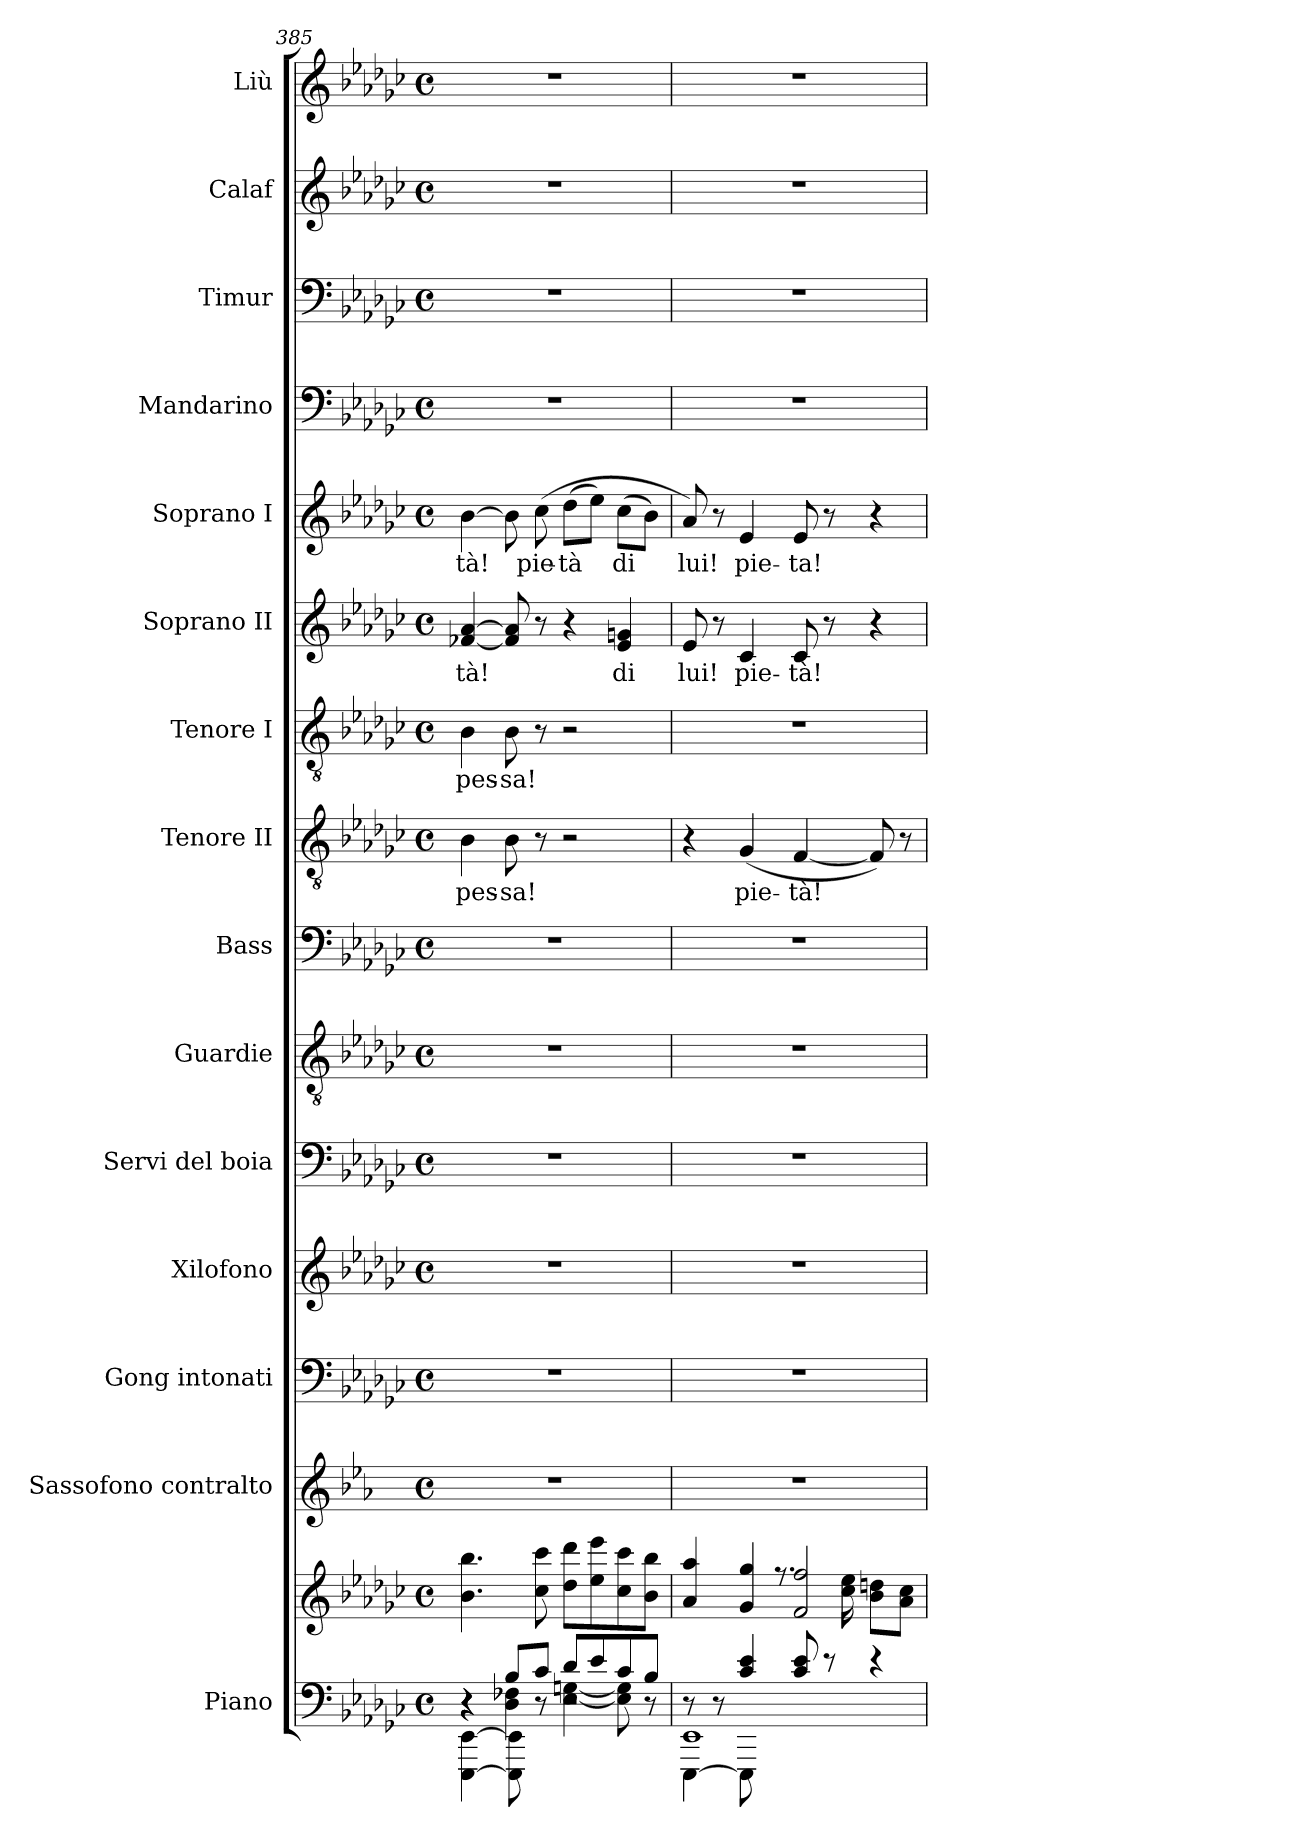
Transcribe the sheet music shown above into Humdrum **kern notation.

**kern	**kern	**kern	**kern	**kern	**kern	**kern	**kern	**kern	**text	**kern	**text	**kern	**text	**kern	**text	**kern	**kern	**kern	**kern
*part15	*part15	*part14	*part13	*part12	*part11	*part10	*part9	*part8	*part8	*part7	*part7	*part6	*part6	*part5	*part5	*part4	*part3	*part2	*part1
*staff16	*staff15	*staff14	*staff13	*staff12	*staff11	*staff10	*staff9	*staff8	*staff8	*staff7	*staff7	*staff6	*staff6	*staff5	*staff5	*staff4	*staff3	*staff2	*staff1
*I"Piano	*	*I"Sassofono contralto	*I"Gong intonati	*I"Xilofono	*I"Servi del boia	*I"Guardie	*I"Bass	*I"Tenore II	*	*I"Tenore I	*	*I"Soprano II	*	*I"Soprano I	*	*I"Mandarino	*I"Timur	*I"Calaf	*I"Liù
*I'Pno.	*	*	*I'Gong int.	*I'Xil.	*I'Ser.B.	*I'G.	*I'B.	*I'T. II	*	*I'T. I	*	*I'S. II	*	*I'S. I	*	*I'M.	*I'T.	*I'C.	*I'L.
*clefF4	*clefG2	*clefG2	*clefF4	*clefG2	*clefF4	*clefGv2	*clefF4	*clefGv2	*	*clefGv2	*	*clefG2	*	*clefG2	*	*clefF4	*clefF4	*clefG2	*clefG2
*	*	*ITrd5c9	*	*ITrd-7c-12	*	*	*	*	*	*	*	*	*	*	*	*	*	*	*
*k[b-e-a-d-g-c-]	*k[b-e-a-d-g-c-]	*k[b-e-a-d-g-c-]	*k[b-e-a-d-g-c-]	*k[b-e-a-d-g-c-]	*k[b-e-a-d-g-c-]	*k[b-e-a-d-g-c-]	*k[b-e-a-d-g-c-]	*k[b-e-a-d-g-c-]	*	*k[b-e-a-d-g-c-]	*	*k[b-e-a-d-g-c-]	*	*k[b-e-a-d-g-c-]	*	*k[b-e-a-d-g-c-]	*k[b-e-a-d-g-c-]	*k[b-e-a-d-g-c-]	*k[b-e-a-d-g-c-]
*M4/4	*M4/4	*M4/4	*M4/4	*M4/4	*M4/4	*M4/4	*M4/4	*M4/4	*	*M4/4	*	*M4/4	*	*M4/4	*	*M4/4	*M4/4	*M4/4	*M4/4
*met(c)	*met(c)	*met(c)	*met(c)	*met(c)	*met(c)	*met(c)	*met(c)	*met(c)	*	*met(c)	*	*met(c)	*	*met(c)	*	*met(c)	*met(c)	*met(c)	*met(c)
=385	=385	=385	=385	=385	=385	=385	=385	=385	=385	=385	=385	=385	=385	=385	=385	=385	=385	=385	=385
*^	*	*	*	*	*	*	*	*	*	*	*	*	*	*	*	*	*	*	*
*	*^	*	*	*	*	*	*	*	*	*	*	*	*	*	*	*	*	*	*	*
!	!	!	!	!	!	!	!	!	!	!	!LO:LY:b	!	!LO:LY:b	!	!LO:LY:b	!	!LO:LY:b	!	!	!	!
4r	4r	[4EEE-\ [4EE-\	4.b-\ 4.bb-\	1r	1r	1r	1r	1r	1r	4B-\	-pes-	4B-\	-pes-	[4f-X/ [4a-/	-tà!	[4b-\	-tà!	1r	1r	1r	1r
!	!	!	!	!	!	!	!	!	!	!	!LO:LY:b	!	!LO:LY:b	!	!	!	!	!	!	!	!
8B-/L	4D-\ 4F-X\	8EEE-\] 8EE-\]	.	.	.	.	.	.	.	8B-\	-sa!	8B-\	-sa!	8f-/] 8a-/]	.	8b-\]	.	.	.	.	.
!	!	!	!	!	!	!	!	!	!	!	!	!	!	!	!	!	!LO:LY:b	!	!	!	!
8c-/J	.	8r	8cc-\ 8ccc-\	.	.	.	.	.	.	8r	.	8r	.	8r	.	(>8cc-\	pie-	.	.	.	.
!	!	!	!	!	!	!	!	!	!	!	!	!	!	!	!	!	!LO:LY:b	!	!	!	!
8d-/L	[4E-\ [4Gn\	2r	8dd-\ 8ddd-\L	.	.	.	.	.	.	2r	.	2r	.	4r	.	(>8dd-\L	-tà	.	.	.	.
8e-/	.	.	8ee-\ 8eee-\	.	.	.	.	.	.	.	.	.	.	.	.	8ee-\J)	.	.	.	.	.
!	!	!	!	!	!	!	!	!	!	!	!	!	!	!	!LO:LY:b	!	!LO:LY:b	!	!	!	!
8c-/	8E-\] 8G\]	.	8cc-\ 8ccc-\	.	.	.	.	.	.	.	.	.	.	4e-/ 4gn/	di	(>8cc-\L	di	.	.	.	.
8B-/J	8r	.	8b-\ 8bb-\J	.	.	.	.	.	.	.	.	.	.	.	.	8b-\J)	.	.	.	.	.
=386	=386	=386	=386	=386	=386	=386	=386	=386	=386	=386	=386	=386	=386	=386	=386	=386	=386	=386	=386	=386	=386
*	*	*	*^	*	*	*	*	*	*	*	*	*	*	*	*	*	*	*	*	*	*
!	!	!	!	!	!	!	!	!	!	!	!	!	!	!	!	!LO:LY:b	!	!LO:LY:b	!	!	!	!
8r	1EE-	[4EEE-\	4a-/ 4aa-/	2ryy	1r	1r	1r	1r	1r	1r	4r	.	1r	.	8e-/	lui!	8a-/)	lui!	1r	1r	1r	1r
8r	.	.	.	.	.	.	.	.	.	.	.	.	.	.	8r	.	8r	.	.	.	.	.
!	!	!	!	!	!	!	!	!	!	!	!	!LO:LY:b	!	!	!	!LO:LY:b	!	!LO:LY:b	!	!	!	!
4c-/ 4e-/	.	8EEE-\]	4g-/ 4gg-/	.	.	.	.	.	.	.	(>4G-/	pie-	.	.	4c-/	pie-	4e-/	pie-	.	.	.	.
.	.	2ryy	.	.	.	.	.	.	.	.	.	.	.	.	.	.	.	.	.	.	.	.
!	!	!	!	!	!	!	!	!	!	!	!	!LO:LY:b	!	!	!	!LO:LY:b	!	!LO:LY:b	!	!	!	!
8c-/ 8e-/	.	.	2f/ 2ff/	8.rff	.	.	.	.	.	.	[4F/	-tà!	.	.	8c-/	-tà!	8e-/	-ta!	.	.	.	.
8r	.	.	.	.	.	.	.	.	.	.	.	.	.	.	8r	.	8r	.	.	.	.	.
.	.	.	.	16cc-\ 16ee-\	.	.	.	.	.	.	.	.	.	.	.	.	.	.	.	.	.	.
4r	.	.	.	8b-\ 8ddn\L	.	.	.	.	.	.	8F/])	.	.	.	4r	.	4r	.	.	.	.	.
.	.	8ryy	.	8a-\ 8cc-\J	.	.	.	.	.	.	8r	.	.	.	.	.	.	.	.	.	.	.
*v	*v	*v	*	*	*	*	*	*	*	*	*	*	*	*	*	*	*	*	*	*	*	*
*	*v	*v	*	*	*	*	*	*	*	*	*	*	*	*	*	*	*	*	*	*
=	=	=	=	=	=	=	=	=	=	=	=	=	=	=	=	=	=	=	=
*-	*-	*-	*-	*-	*-	*-	*-	*-	*-	*-	*-	*-	*-	*-	*-	*-	*-	*-	*-
